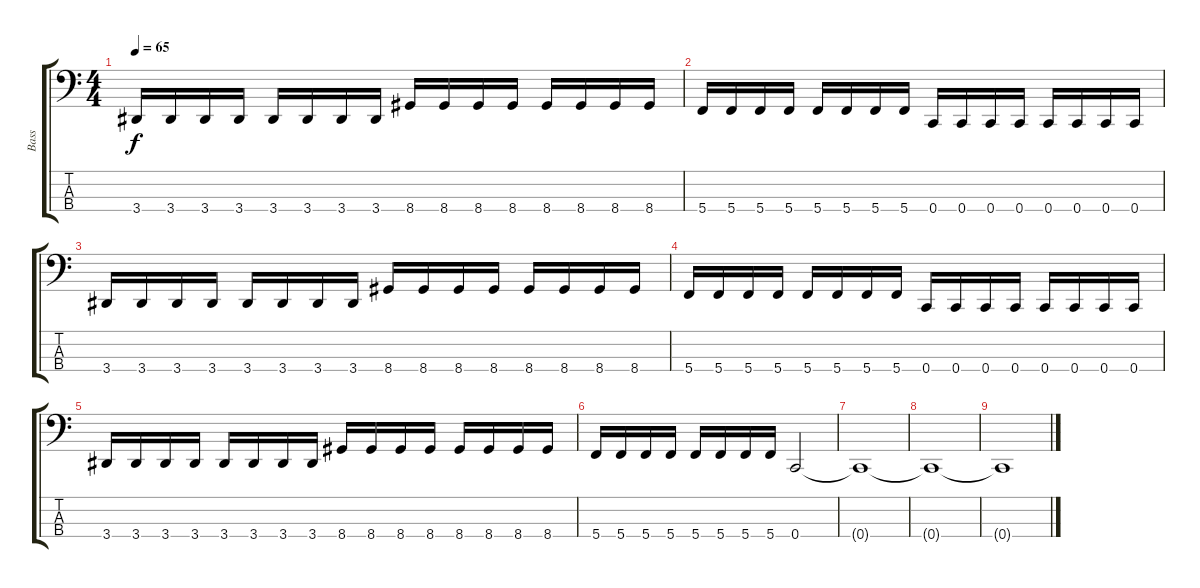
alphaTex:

\track ("Bass" "Bass") {instrument electricbassfinger}
\staff {score tabs}
\tuning (F2 C2 G1 C1) {hide}
\ts (4 4)
\tempo 65
\clef f4
\ks c
3.4.16{dy f} 3.4.16 3.4.16 3.4.16 3.4.16 3.4.16 3.4.16 3.4.16 8.4.16 8.4.16 8.4.16 8.4.16 8.4.16 8.4.16 8.4.16 8.4.16 |
5.4.16 5.4.16 5.4.16 5.4.16 5.4.16 5.4.16 5.4.16 5.4.16 0.4.16 0.4.16 0.4.16 0.4.16 0.4.16 0.4.16 0.4.16 0.4.16 |
3.4.16 3.4.16 3.4.16 3.4.16 3.4.16 3.4.16 3.4.16 3.4.16 8.4.16 8.4.16 8.4.16 8.4.16 8.4.16 8.4.16 8.4.16 8.4.16 |
5.4.16 5.4.16 5.4.16 5.4.16 5.4.16 5.4.16 5.4.16 5.4.16 0.4.16 0.4.16 0.4.16 0.4.16 0.4.16 0.4.16 0.4.16 0.4.16 |
3.4.16 3.4.16 3.4.16 3.4.16 3.4.16 3.4.16 3.4.16 3.4.16 8.4.16 8.4.16 8.4.16 8.4.16 8.4.16 8.4.16 8.4.16 8.4.16 |
5.4.16 5.4.16 5.4.16 5.4.16 5.4.16 5.4.16 5.4.16 5.4.16 0.4.2 |
0.4{t}.1 |
0.4{t}.1 |
0.4{t}.1
